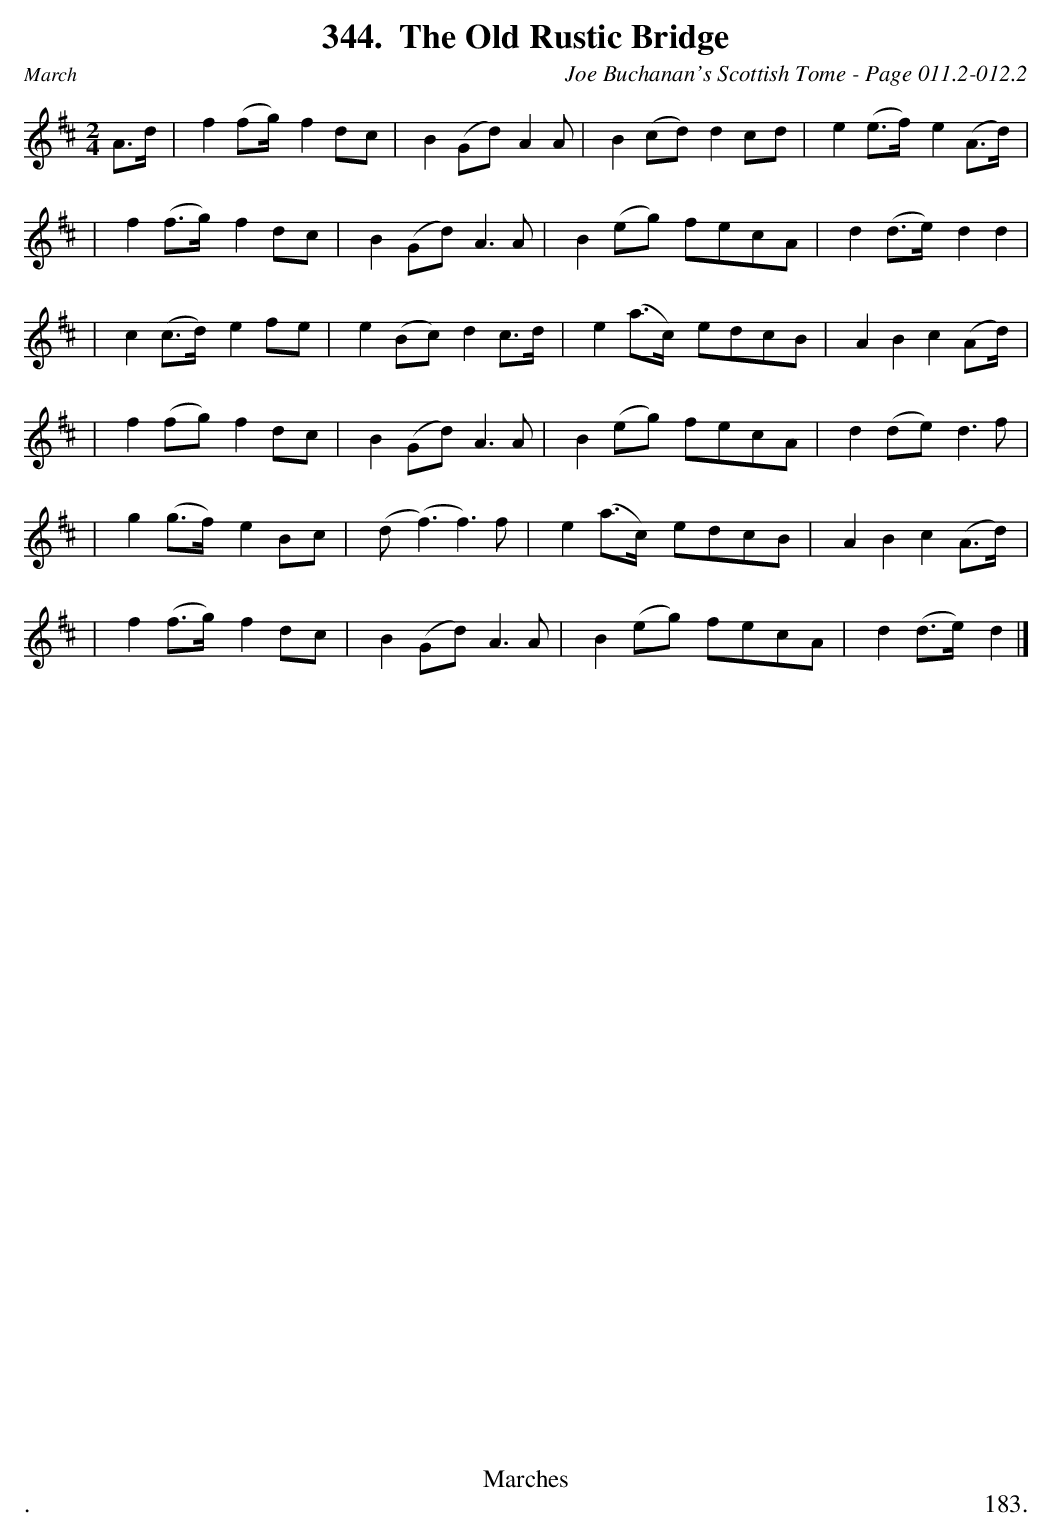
X:1
T:Old Rustic Bridge, The
C:Joe Buchanan's Scottish Tome - Page 011.2-012.2
L:1/8
M:2/4
K:D
A>d | f2 (fg/) f2 dc | B2 (Gd) A2 A | B2 (cd) d2 cd | e2 (e>f) e2 (A>d) |
| f2 (f>g) f2 dc | B2 (Gd) A3 A | B2 (eg) fecA | d2 (d>e) d2 d2 |
| c2 (c>d) e2 fe | e2 (Bc) d2 c>d | e2 (a>c) edcB | A2 B2 c2 (Ad/) |
| f2 (fg) f2 dc | B2 (Gd) A3 A | B2 (eg) fecA | d2 (de) d3 f |
| g2 (g>f) e2 Bc | (d (f3) f3) f | e2 (a>c) edcB | A2 B2 c2 (A>d) |
| f2 (f>g) f2 dc | B2 (Gd) A3 A | B2 (eg) fecA | d2 (d>e) d2 |]
